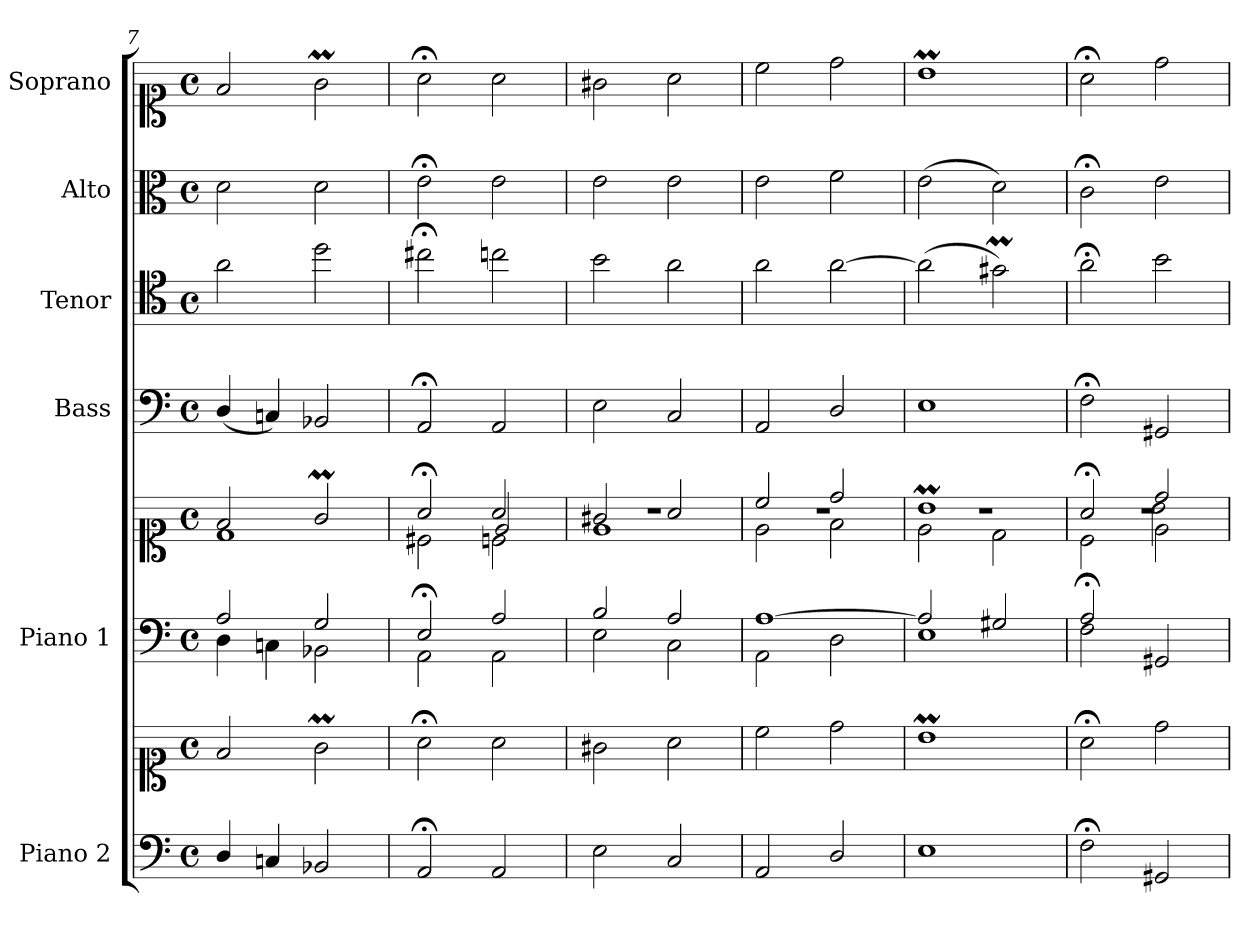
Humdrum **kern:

**kern	**kern	**kern	**kern	**kern	**kern	**kern	**kern
*part6	*part6	*part5	*part5	*part4	*part3	*part2	*part1
*staff8	*staff7	*staff6	*staff5	*staff4	*staff3	*staff2	*staff1
*I"Piano 2	*	*I"Piano 1	*	*I"Bass	*I"Tenor	*I"Alto	*I"Soprano
*I'Pno 2	*	*I'Pno 1	*	*I'B.	*I'T.	*I'A.	*I'S.
*clefF4	*clefC1	*clefF4	*clefC1	*clefF4	*clefC4	*clefC3	*clefC1
*	*	*	*	*	*ITrd7c12	*	*
*k[]	*k[]	*k[]	*k[]	*k[]	*k[]	*k[]	*k[]
*M4/4	*M4/4	*M4/4	*M4/4	*M4/4	*M4/4	*M4/4	*M4/4
*met(c)	*met(c)	*met(c)	*met(c)	*met(c)	*met(c)	*met(c)	*met(c)
=7	=7	=7	=7	=7	=7	=7	=7
*	*	*^	*^	*	*	*	*
4Di/	2f/	2A/	4D\	2f/	1d\	(4D/	2A\	2d\	2f/
4Cn/	.	.	4Cn\	.	.	4Cn/)	.	.	.
2BB-X/	2gM\	2G/	2BB-X\	2gM/	.	2BB-X/	2d\	2d\	2gM\
=8	=8	=8	=8	=8	=8	=8	=8	=8	=8
*	*	*	*	*	*^	*	*	*	*
2AA;/	2a;<\	2E;/	2AA\	2a;</	2c#X\	2ryy	2AA;</	2c#X;<\	2e;<\	2a;<\
2AA/	2a\	2A/	2AA\	2a/	2cn\	2e/	2AA/	2cn\	2e\	2a\
=9	=9	=9	=9	=9	=9	=9	=9	=9	=9	=9
2E\	2g#X\	2B/	2E\	2g#X/	1e\	1r	2E\	2B\	2e\	2g#X\
2C/	2a\	2A/	2C\	2a/	.	.	2C/	2A\	2e\	2a\
=10	=10	=10	=10	=10	=10	=10	=10	=10	=10	=10
2AA/	2cc\	[>1A/	2AA\	2cc/	2e\	1r	2AA/	2A\	2e\	2cc\
2D/	2dd\	.	2D\	2dd/	2f\	.	2D/	[>2A\	2f\	2dd\
=11	=11	=11	=11	=11	=11	=11	=11	=11	=11	=11
1E\	1bm\	2A/]	1E\	1bm/	2e\	1r	1E\	(2A\]	(2e\	1bm\
.	.	2G#X/	.	.	2d\	.	.	2G#Xm\)	2d\)	.
=12	=12	=12	=12	=12	=12	=12	=12	=12	=12	=12
*	*	*	*	*	*	*^	*	*	*	*
2F;\	2a;<\	2A;/	2F\	2a;</	2ryy	2c\	1r	2F;<\	2A;<\	2c;<\	2a;<\
2GG#X/	2dd\	2ryy	2GG#X/	2dd/	2e\	2b\	.	2GG#X/	2B\	2e\	2dd\
*	*	*v	*v	*	*	*	*	*	*	*	*
*	*	*	*v	*v	*v	*v	*	*	*	*
=	=	=	=	=	=	=	=
*-	*-	*-	*-	*-	*-	*-	*-
